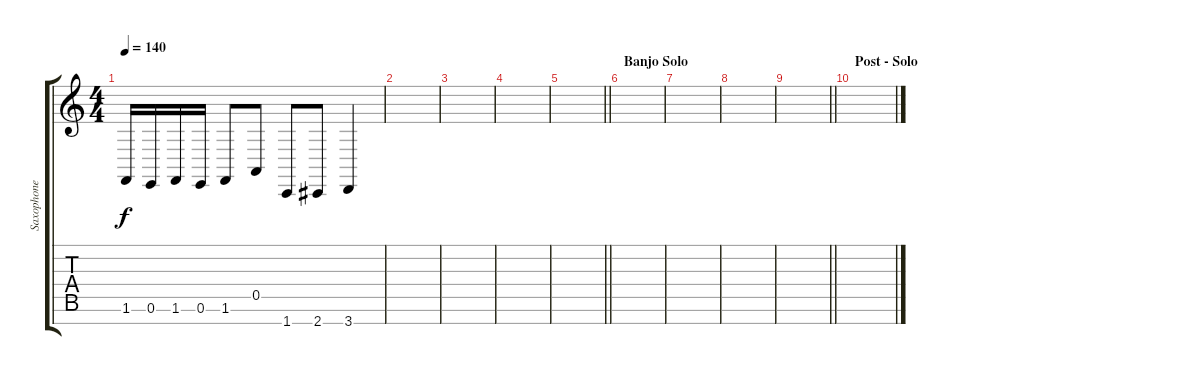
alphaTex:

\track ("Saxophone (Mumbo)" "Saxophone ") {instrument tenorsax}
\staff {score tabs}
\tuning (E4 B3 G3 D3 A2 E2 B1) {hide}
\ts (4 4)
\tempo 140
\clef g2
\ks c
1.6.16{dy f} 0.6.16 1.6.16 0.6.16 1.6.8 0.5.8 1.7.8 2.7.8 3.7.4 |
|
|
|
\barLineRight lightlight
|
\section ("" "Banjo Solo")
|
|
|
\barLineRight lightlight
|
\section ("" "Post - Solo")
